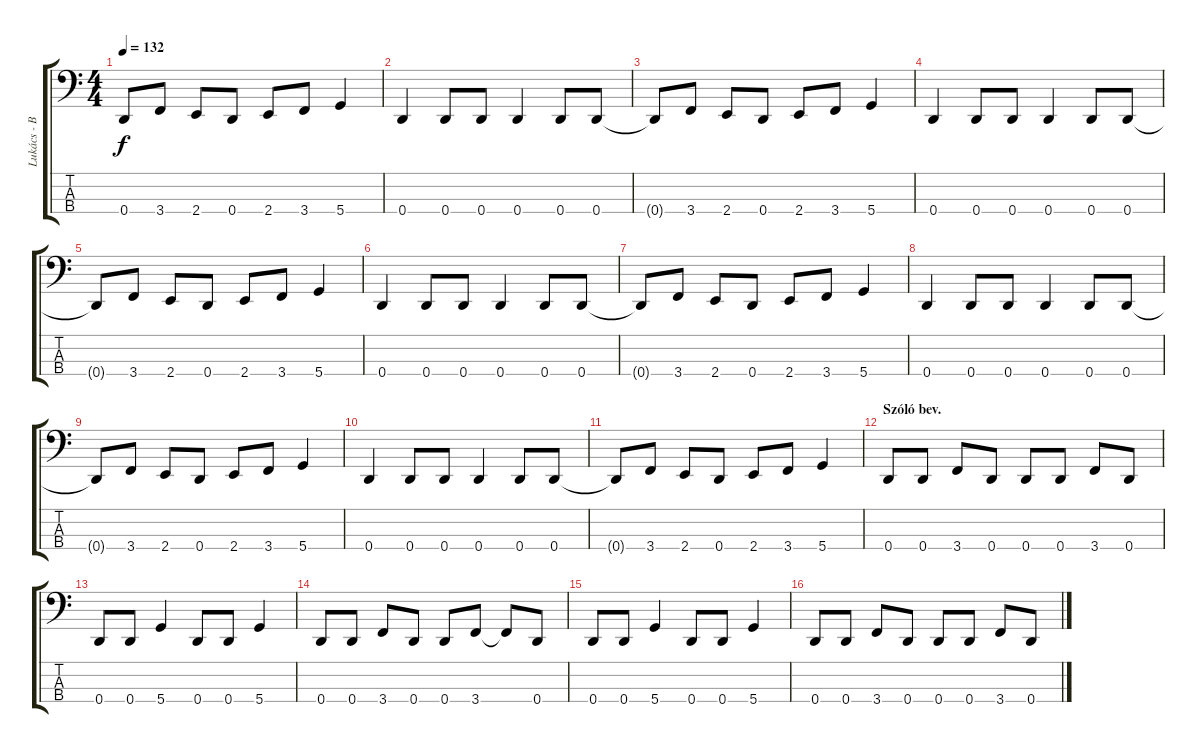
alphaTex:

\track ("Lukács - Bass" "Lukács - B") {instrument electricbasspick}
\staff {score tabs}
\tuning (G2 D2 A1 D1) {hide}
\ts (4 4)
\tempo 132
\clef f4
\ks c
0.4{t}.8{dy f} 3.4.8 2.4.8 0.4.8 2.4.8 3.4.8 5.4.4 |
0.4.4 0.4.8 0.4.8 0.4.4 0.4.8 0.4.8 |
0.4{t}.8 3.4.8 2.4.8 0.4.8 2.4.8 3.4.8 5.4.4 |
0.4.4 0.4.8 0.4.8 0.4.4 0.4.8 0.4.8 |
0.4{t}.8 3.4.8 2.4.8 0.4.8 2.4.8 3.4.8 5.4.4 |
0.4.4 0.4.8 0.4.8 0.4.4 0.4.8 0.4.8 |
0.4{t}.8 3.4.8 2.4.8 0.4.8 2.4.8 3.4.8 5.4.4 |
0.4.4 0.4.8 0.4.8 0.4.4 0.4.8 0.4.8 |
0.4{t}.8 3.4.8 2.4.8 0.4.8 2.4.8 3.4.8 5.4.4 |
0.4.4 0.4.8 0.4.8 0.4.4 0.4.8 0.4.8 |
0.4{t}.8 3.4.8 2.4.8 0.4.8 2.4.8 3.4.8 5.4.4 |
\section ("" "Szóló bev.")
0.4.8 0.4.8 3.4.8 0.4.8 0.4.8 0.4.8 3.4.8 0.4.8 |
0.4.8 0.4.8 5.4.4 0.4.8 0.4.8 5.4.4 |
0.4.8 0.4.8 3.4.8 0.4.8 0.4.8 3.4.8 3.4{t}.8 0.4.8 |
0.4.8 0.4.8 5.4.4 0.4.8 0.4.8 5.4.4 |
0.4.8 0.4.8 3.4.8 0.4.8 0.4.8 0.4.8 3.4.8 0.4.8
